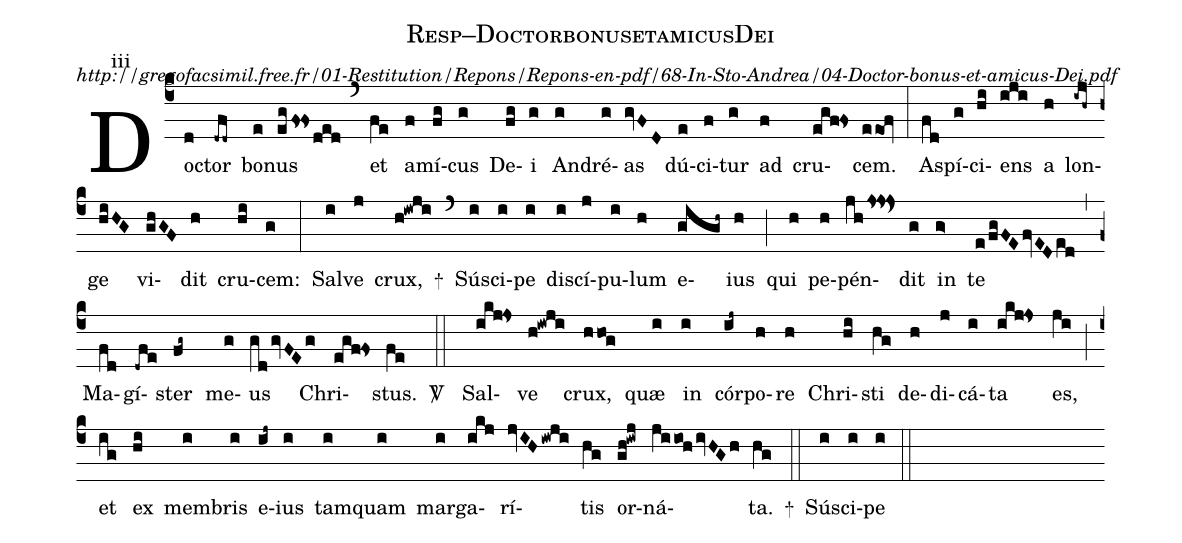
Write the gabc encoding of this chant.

name: Resp--DoctorbonusetamicusDei;
commentary: http://gregofacsimil.free.fr/01-Restitution/Repons/Repons-en-pdf/68-In-Sto-Andrea/04-Doctor-bonus-et-amicus-Dei.pdf;
annotation: iii;
%%
(c4) Doc(d)tor(-dfd~) bo(e)nus(egfs!fsded) (`) et(fe) a(f)mí(fg)cus(g) De(fg)i(g) An(g)dré(g)as(gvFD) dú(e)ci(f)tur(g) ad(f) cru(egf!fs)cem.(eeOf) (:)
A(fd)spí(g)ci(hi)ens(iji) a(h) lon(-ijh~)ge(hiHG) vi(ghGF)dit(h) cru(hi)cem:(g) (:) Sal(i)ve(j) crux,(h!iwji) +(`) Sú(i)sci(i)pe(i) di(i)scí(j)pu(i)lum(h) e(gigh~)ius(h) (;) qui(h) pe(h)pén(jhjs!js!js>)dit(g) in(g>) te(e/fgFEfvEDed) (,) Ma(fd)gí(-dfe)ster(fg~) me(g)us(gd/gvFEg) Chri(egf!fs)stus.(fe)
<sp>V/</sp> (::)
Sal(ikj!js)ve(h!iwji) crux,(hhog) quæ(i) in(i) cór(ij~)po(h)re(h) Chri(hi)sti(hg) de(h)di(j)cá(i)ta(ikj!js) es,(ji) (;) et(ig) ex(hi) mem(i)bris(i) e(ij~)ius(i) tam(i)quam(i) mar(i)ga(ikj)rí(jvIHiwji)tis(hg) or(gh!iwj)ná(jiioh/ivHGh)ta.(hg)
+(::) Sú(i)sci(i)pe(i) (::)
